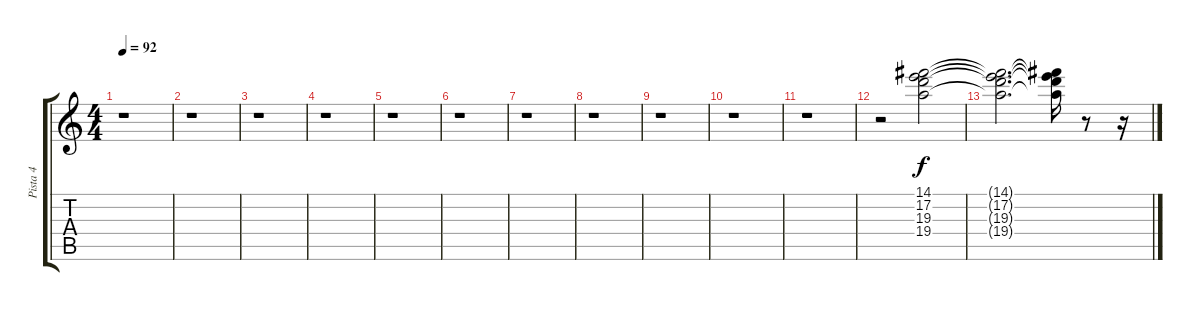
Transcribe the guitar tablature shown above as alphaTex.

\track ("Pista 4" "Pista 4") {instrument acousticguitarsteel}
\staff {score tabs}
\tuning (E4 B3 G3 D3 A2 E2) {hide}
\ts (4 4)
\tempo 92
\clef g2
\ks c
r.1{dy f} |
r.1 |
r.1 |
r.1 |
r.1 |
r.1 |
r.1 |
r.1 |
r.1 |
r.1 |
r.1 |
r.2 (14.1 17.2 19.3 19.4).2 |
(14.1{t} 17.2{t} 19.3{t} 19.4{t}).2{d} (14.1{t} 17.2{t} 19.3{t} 19.4{t}).16 r.8 r.16
